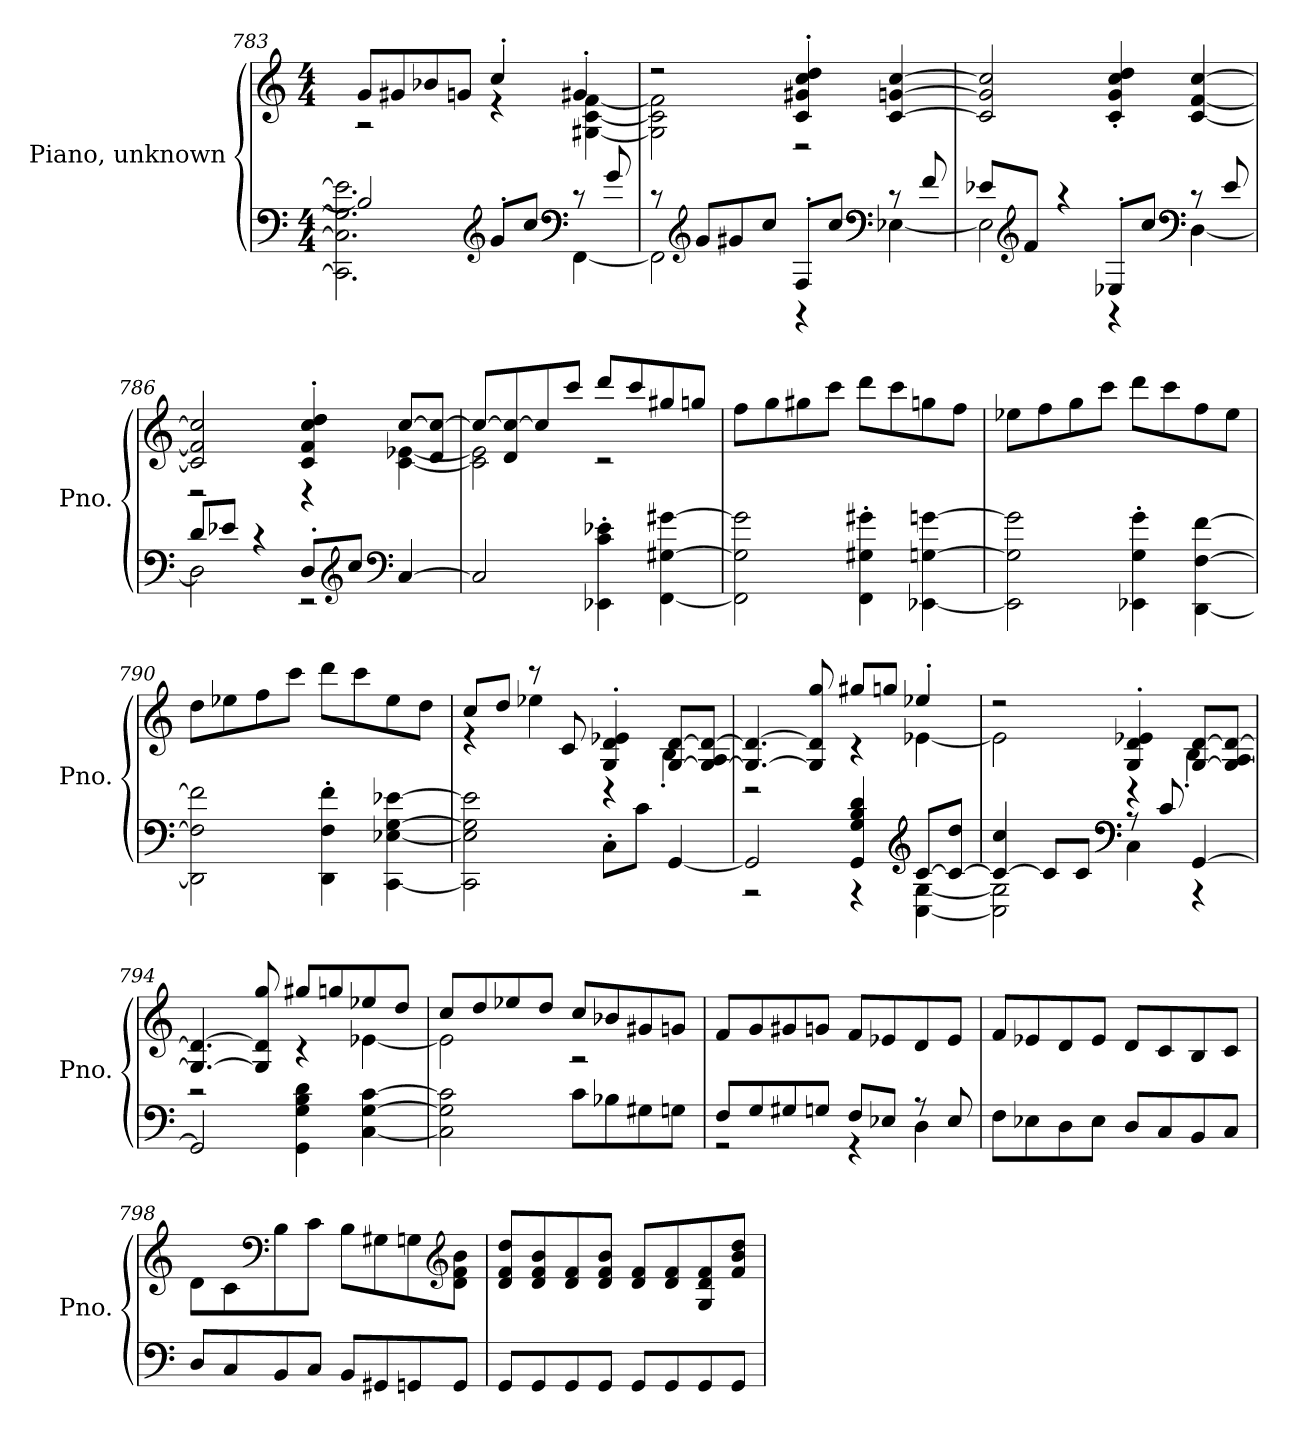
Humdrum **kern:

**kern	**kern
*part1	*part1
*staff2	*staff1
*I"Piano, unknown	*
*I'Pno.	*
!!LO:LB:g=z
*clefF4	*clefG2
*k[]	*k[]
*M4/4	*M4/4
=783	=783
*^	*^
2B-/]	2.CC\] 2.C\] 2.G\] 2.e\]	8g/L	2r
.	.	8g#X/	.
.	.	8b-X/	.
.	.	8gn/J	.
*clefG2	*	*	*
8g'/L	.	4cc'/	4r
8cc/J	.	.	.
*clefF4	*	*	*
8r	[4FF\	4g#X'/	[4G#X\ [4c\ [4f\
8g/	.	.	.
=784	=784	=784	=784
8r	2FF\]	2r	2G#\] 2c\] 2f\]
*clefG2	*	*	*
8g/L	.	.	.
8g#X/	.	.	.
8cc/J	.	.	.
8F'/L	4r	4c/' 4g#X/' 4cc/' 4dd/'	2r
8cc/J	.	.	.
*clefF4	*	*	*
8r	[4E-X\	[4c/ [4gn/ [4cc/	.
8f/	.	.	.
*	*	*v	*v
=785	=785	=785
8e-X/L	2E-\]	2c/] 2g/] 2cc/]
*clefG2	*	*
8f/J	.	.
4r	.	.
8E-X'/L	4r	4c/' 4g/' 4cc/' 4dd/'
8cc/J	.	.
*clefF4	*	*
8r	[4D\	[4c/ [4f/ [4cc/
8e-/	.	.
!!LO:LB:g=z
=786	=786	=786
*	*	*^
8d/L	2D\]	2c/] 2f/] 2cc/]	2r
8e-X/J	.	.	.
4r	.	.	.
8D'/L	2r	4c/' 4f/' 4cc/' 4dd/'	4r
*clefG2	*	*	*
8cc/J	.	.	.
*clefF4	*	*	*
[4C/	.	[8cc/L	[4c\ [4e-X\
.	.	8d/ 8cc/_J	.
*v	*v	*	*
=787	=787	=787
2C/]	8cc/L_	2c\] 2e-\]
.	8d/ 8cc/_	.
.	8cc/]	.
.	8ccc/J	.
4EE-X\' 4c\' 4e-X\'	8ddd/L	2r
.	8ccc/	.
[4FF\ [4G#X\ [4g#X\	8gg#X/	.
.	8ggn/J	.
*	*v	*v
=788	=788
2FF\] 2G#\] 2g#\]	8ff\L
.	8gg\
.	8gg#X\
.	8ccc\J
4FF\' 4G#X\' 4g#X\'	8ddd\L
.	8ccc\
[4EE-X\ [4Gn\ [4gn\	8ggn\
.	8ff\J
=789	=789
2EE-\] 2G\] 2g\]	8ee-X\L
.	8ff\
.	8gg\
.	8ccc\J
4EE-X\' 4G\' 4g\'	8ddd\L
.	8ccc\
[4DD\ [4F\ [4f\	8ff\
.	8ee-\J
!!LO:PB:g=z
=790	=790
2DD\] 2F\] 2f\]	8dd\L
.	8ee-X\
.	8ff\
.	8ccc\J
4DD\' 4F\' 4f\'	8ddd\L
.	8ccc\
[4CC\ [4E-X\ [4G\ [4e-X\	8ee-\
.	8dd\J
=791	=791
*	*^
2CC\] 2E-\] 2G\] 2e-\]	8cc/L	4r
.	8dd/J	.
.	8r	4ee-X\
.	8c/	.
8C'\L	4G/' 4d/' 4e-X/'	4r
8c\J	.	.
[4GG/	[8G/ [8d/L	4B'\
.	8G/_ 8A/ 8d/_J	.
=792	=792	=792
*^	*	*
2GG/]	2r	4.G/_ 4.d/_	2r
.	.	8G/] 8d/] 8gg/	.
4GG/ 4G/ 4B/ 4d/	4r	8gg#X/L	4r
.	.	8ggn/J	.
*clefG2	*	*	*
[8c/L	[4C\ [4G\	4ee-X'/	[4e-X\
8c/_ 8dd/J	.	.	.
=793	=793	=793	=793
4c/_ 4cc/	2C\] 2G\]	2r	2e-\]
8c/L]	.	.	.
8c/J	.	.	.
*clefF4	*	*	*
8r	4C\	4G/' 4d/' 4e-X/'	4r
8c/	.	.	.
[4GG/	4r	[8G/ [8d/L	4B'\
.	.	8G/_ 8A/ 8d/_J	.
*v	*v	*	*
!!LO:LB:g=z	!!
=794	=794	=794
2GG/]	4.G/_ 4.d/_	2r
.	8G/] 8d/] 8gg/	.
4GG\ 4G\ 4B\ 4d\	8gg#X/L	4r
.	8ggn/	.
[4C\ [4G\ [4c\	8ee-X/	[4e-X\
.	8dd/J	.
=795	=795	=795
2C\] 2G\] 2c\]	8cc/L	2e-\]
.	8dd/	.
.	8ee-X/	.
.	8dd/J	.
8c\L	8cc/L	2r
8B-X\	8b-X/	.
8G#X\	8g#X/	.
8Gn\J	8gn/J	.
*	*v	*v
=796	=796
*^	*
8F/L	2r	8f/L
8G/	.	8g/
8G#X/	.	8g#X/
8Gn/J	.	8gn/J
8F/L	4r	8f/L
8E-X/J	.	8e-X/
8r	4D\	8d/
8E-/	.	8e-/J
*v	*v	*
=797	=797
8F\L	8f/L
8E-X\	8e-X/
8D\	8d/
8E-\J	8e-/J
8D/L	8d/L
8C/	8c/
8BB/	8B/
8C/J	8c/J
!!LO:LB:g=z
=798	=798
8D/L	8d\L
8C/	8c\
*	*clefF4
8BB/	8B\
8C/J	8c\J
8BB/L	8B\L
8GG#X/	8G#X\
8GGn/	8Gn\
*	*clefG2
8GG/J	8d\ 8f\ 8b\J
=799	=799
8GG/L	8d/ 8f/ 8dd/L
8GG/	8d/ 8f/ 8b/
8GG/	8d/ 8f/
8GG/J	8d/ 8f/ 8b/J
8GG/L	8d/ 8f/L
8GG/	8d/ 8f/
8GG/	8G/ 8d/ 8f/
8GG/J	8f/ 8b/ 8dd/J
=	=
*-	*-
